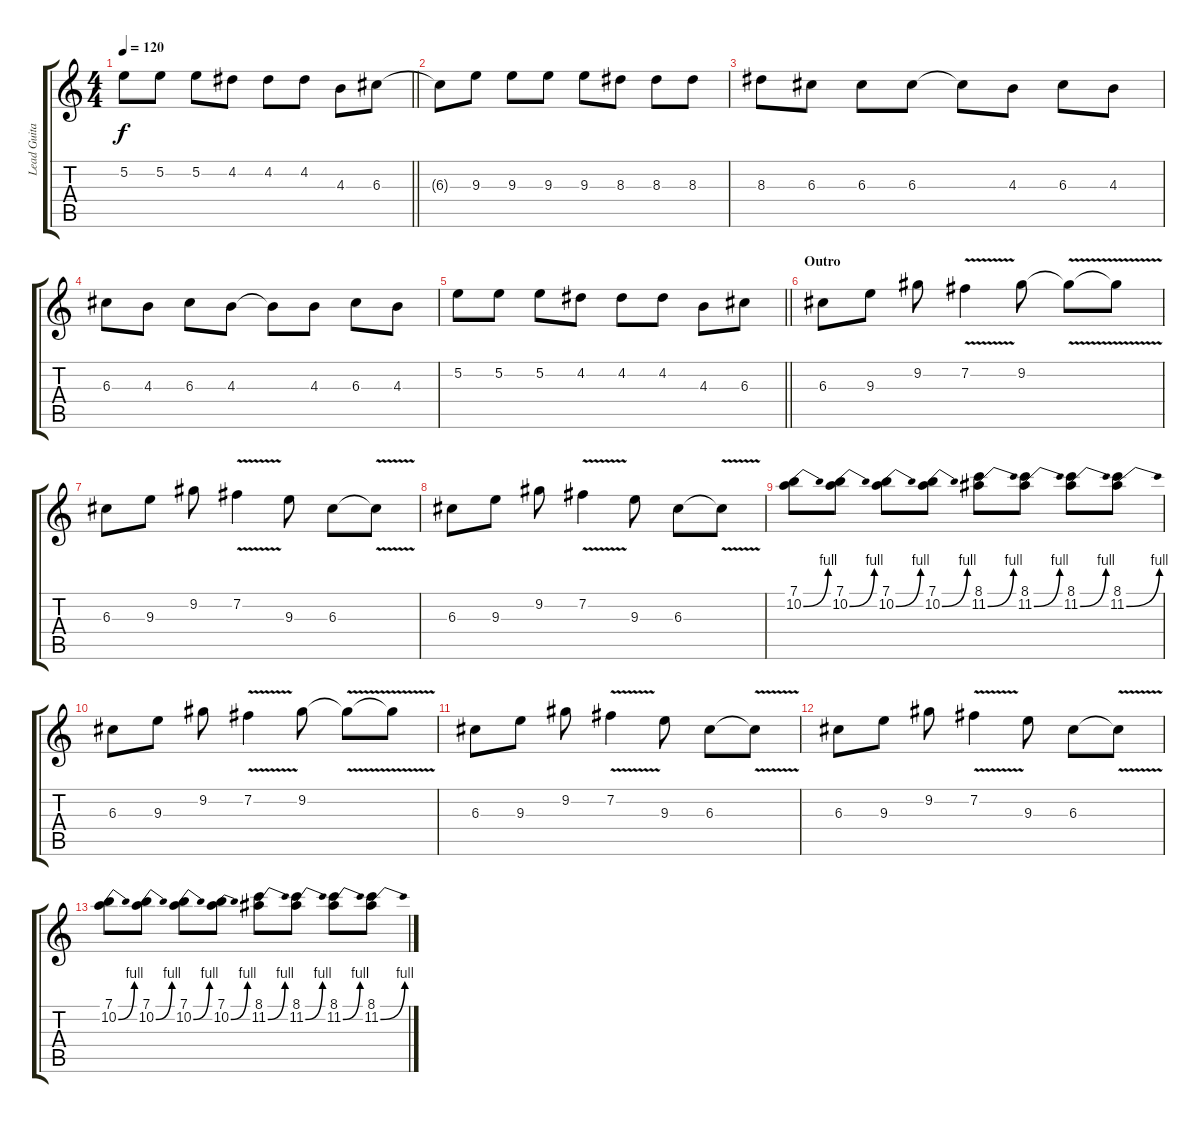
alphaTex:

\track ("Lead Guitar" "Lead Guita") {instrument distortionguitar}
\staff {score tabs}
\tuning (E4 B3 G3 D3 A2 E2) {hide}
\ts (4 4)
\tempo 120
\clef g2
\barLineRight lightlight
\ks c
5.2.8{dy f} 5.2.8 5.2.8 4.2.8 4.2.8 4.2.8 4.3.8 6.3.8 |
6.3{t}.8 9.3.8 9.3.8 9.3.8 9.3.8 8.3.8 8.3.8 8.3.8 |
8.3.8 6.3.8 6.3.8 6.3.8 6.3{t}.8 4.3.8 6.3.8 4.3.8 |
6.3.8 4.3.8 6.3.8 4.3.8 4.3{t}.8 4.3.8 6.3.8 4.3.8 |
\barLineRight lightlight
5.2.8 5.2.8 5.2.8 4.2.8 4.2.8 4.2.8 4.3.8 6.3.8 |
\section ("" "Outro")
6.3.8{volume 13 balance 16} 9.3.8 9.2.8 7.2{v}.4 9.2.8 9.2{v t}.8 9.2{t}.8 |
6.3.8 9.3.8 9.2.8 7.2{v}.4 9.3.8 6.3.8 6.3{v t}.8 |
6.3.8 9.3.8 9.2.8 7.2{v}.4 9.3.8 6.3.8 6.3{v t}.8 |
(7.1 10.2{be (bend 0 0 60 4)}).8{volume 9} (7.1 10.2{be (bend 0 0 60 4)}).8 (7.1 10.2{be (bend 0 0 60 4)}).8 (7.1 10.2{be (bend 0 0 60 4)}).8 (8.1 11.2{be (bend 0 0 60 4)}).8 (8.1 11.2{be (bend 0 0 60 4)}).8 (8.1 11.2{be (bend 0 0 60 4)}).8 (8.1 11.2{be (bend 0 0 60 4)}).8 |
6.3.8{volume 13 balance 16} 9.3.8 9.2.8 7.2{v}.4 9.2.8 9.2{v t}.8 9.2{t}.8 |
6.3.8 9.3.8 9.2.8 7.2{v}.4 9.3.8 6.3.8 6.3{v t}.8 |
6.3.8 9.3.8 9.2.8 7.2{v}.4 9.3.8 6.3.8 6.3{v t}.8 |
(7.1 10.2{be (bend 0 0 60 4)}).8{volume 9} (7.1 10.2{be (bend 0 0 60 4)}).8 (7.1 10.2{be (bend 0 0 60 4)}).8 (7.1 10.2{be (bend 0 0 60 4)}).8 (8.1 11.2{be (bend 0 0 60 4)}).8 (8.1 11.2{be (bend 0 0 60 4)}).8 (8.1 11.2{be (bend 0 0 60 4)}).8 (8.1 11.2{be (bend 0 0 60 4)}).8
